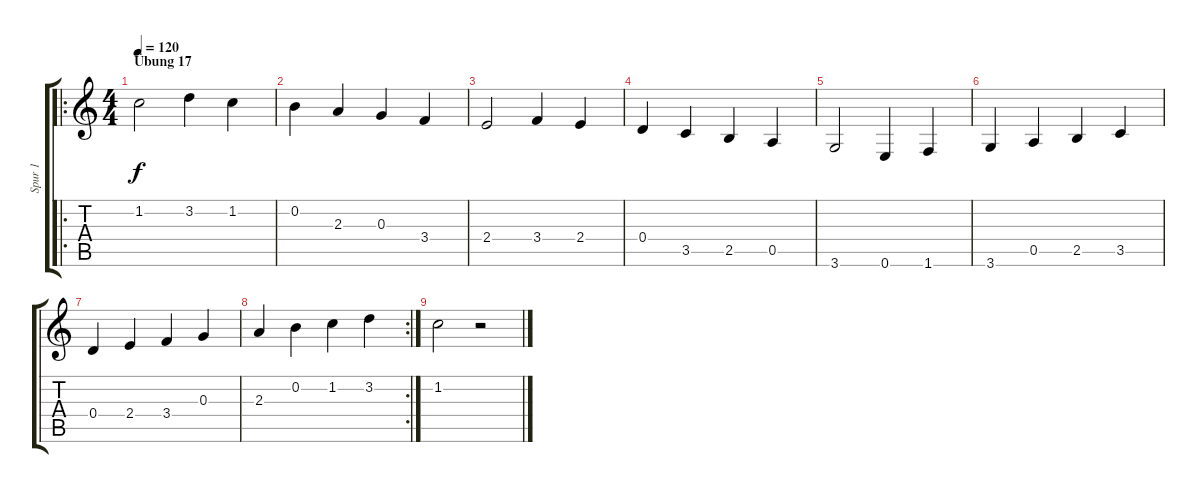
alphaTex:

\track ("Spur 1" "Spur 1") {instrument acousticguitarsteel}
\staff {score tabs}
\tuning (E4 B3 G3 D3 A2 E2) {hide}
\ro
\ts (4 4)
\section ("" "Übung 17")
\tempo 120
\clef g2
\ks c
1.2.2{dy f} 3.2.4 1.2.4 |
0.2.4 2.3.4 0.3.4 3.4.4 |
2.4.2 3.4.4 2.4.4 |
0.4.4 3.5.4 2.5.4 0.5.4 |
3.6.2 0.6.4 1.6.4 |
3.6.4 0.5.4 2.5.4 3.5.4 |
0.4.4 2.4.4 3.4.4 0.3.4 |
\rc 2
2.3.4 0.2.4 1.2.4 3.2.4 |
1.2.2 r.2
